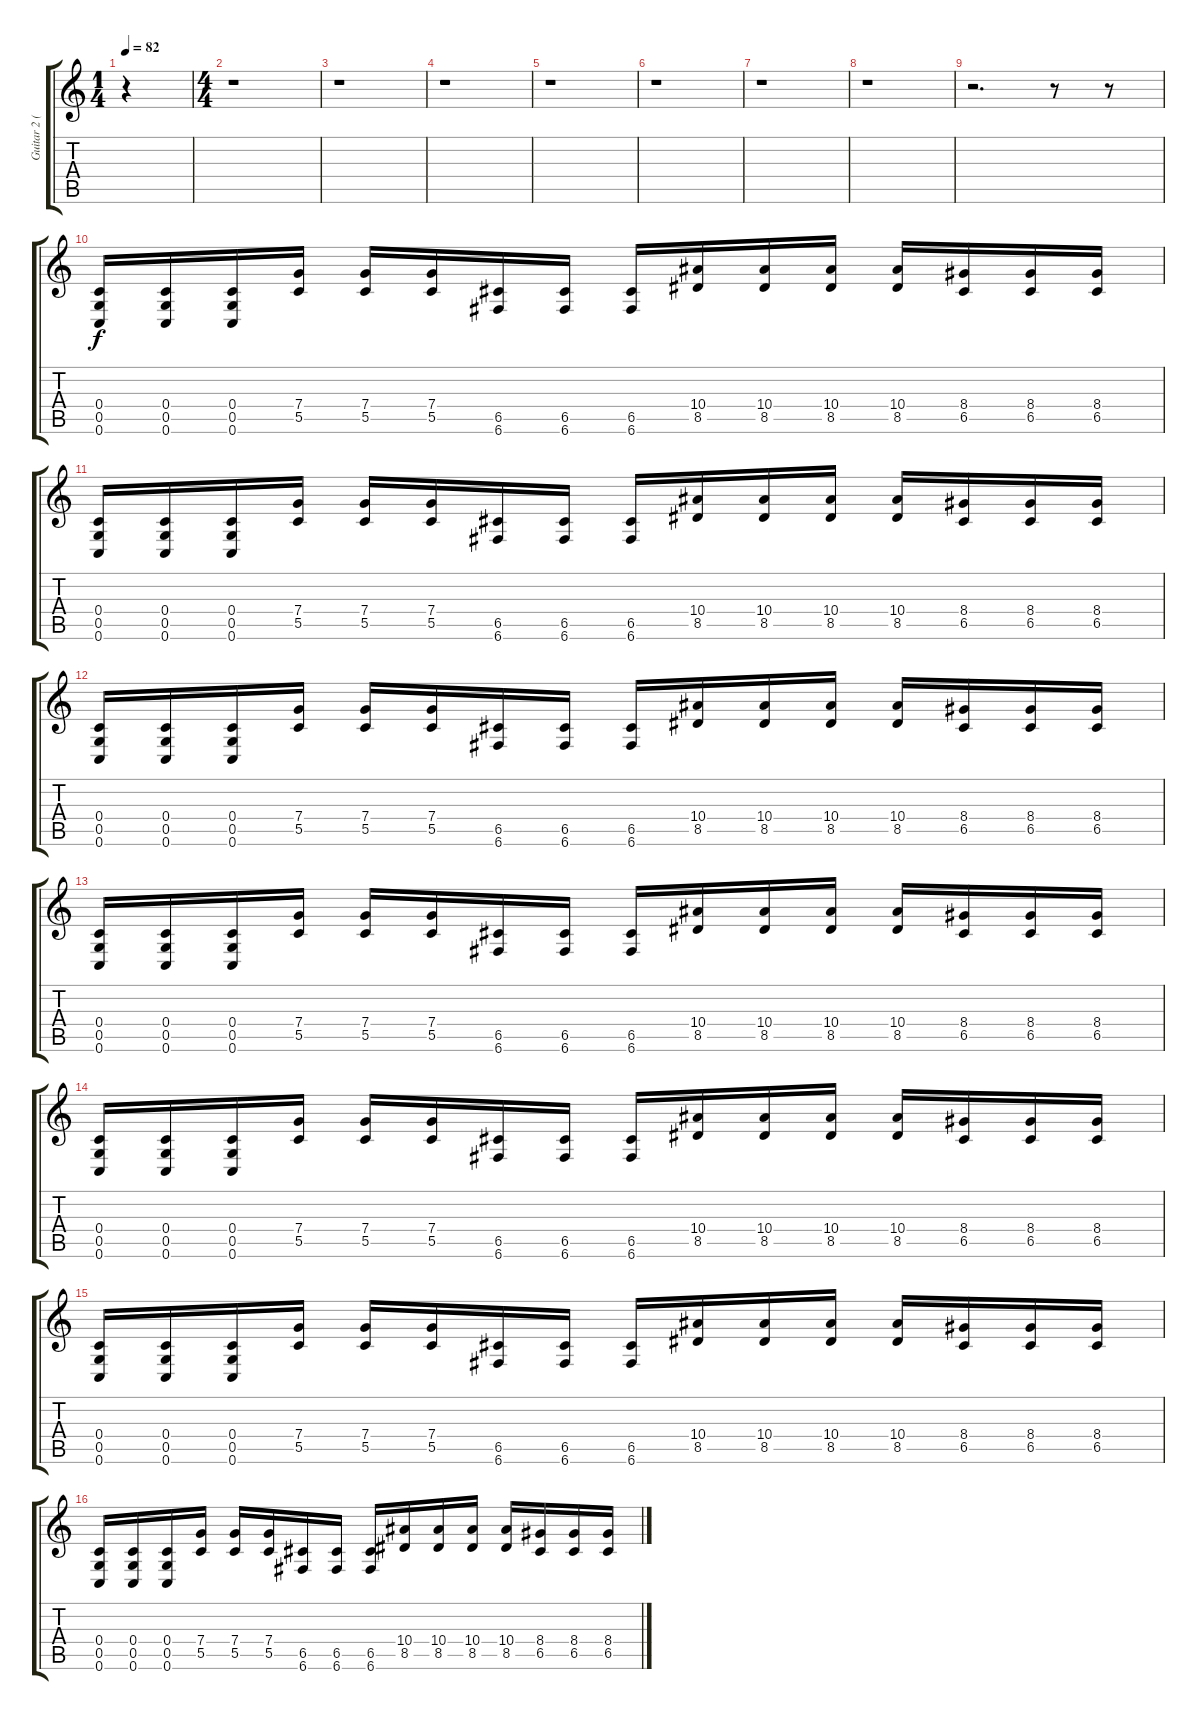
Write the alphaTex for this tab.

\track ("Guitar 2 (Back Up)" "Guitar 2 (") {instrument distortionguitar}
\staff {score tabs}
\tuning (D4 A3 F3 C3 G2 C2) {hide}
\ts (1 4)
\tempo 82
\clef g2
\ks c
r.4{dy f instrument distortionguitar} |
\ts (4 4)
r.1 |
r.1 |
r.1 |
r.1 |
r.1 |
r.1 |
r.1 |
r.2{d} r.8 r.8 |
(0.4 0.5 0.6).16 (0.4 0.5 0.6).16 (0.4 0.5 0.6).16 (7.4 5.5).16 (7.4 5.5).16 (7.4 5.5).16 (6.5 6.6).16 (6.5 6.6).16 (6.5 6.6).16 (10.4 8.5).16 (10.4 8.5).16 (10.4 8.5).16 (10.4 8.5).16 (8.4 6.5).16 (8.4 6.5).16 (8.4 6.5).16 |
(0.4 0.5 0.6).16 (0.4 0.5 0.6).16 (0.4 0.5 0.6).16 (7.4 5.5).16 (7.4 5.5).16 (7.4 5.5).16 (6.5 6.6).16 (6.5 6.6).16 (6.5 6.6).16 (10.4 8.5).16 (10.4 8.5).16 (10.4 8.5).16 (10.4 8.5).16 (8.4 6.5).16 (8.4 6.5).16 (8.4 6.5).16 |
(0.4 0.5 0.6).16 (0.4 0.5 0.6).16 (0.4 0.5 0.6).16 (7.4 5.5).16 (7.4 5.5).16 (7.4 5.5).16 (6.5 6.6).16 (6.5 6.6).16 (6.5 6.6).16 (10.4 8.5).16 (10.4 8.5).16 (10.4 8.5).16 (10.4 8.5).16 (8.4 6.5).16 (8.4 6.5).16 (8.4 6.5).16 |
(0.4 0.5 0.6).16 (0.4 0.5 0.6).16 (0.4 0.5 0.6).16 (7.4 5.5).16 (7.4 5.5).16 (7.4 5.5).16 (6.5 6.6).16 (6.5 6.6).16 (6.5 6.6).16 (10.4 8.5).16 (10.4 8.5).16 (10.4 8.5).16 (10.4 8.5).16 (8.4 6.5).16 (8.4 6.5).16 (8.4 6.5).16 |
(0.4 0.5 0.6).16 (0.4 0.5 0.6).16 (0.4 0.5 0.6).16 (7.4 5.5).16 (7.4 5.5).16 (7.4 5.5).16 (6.5 6.6).16 (6.5 6.6).16 (6.5 6.6).16 (10.4 8.5).16 (10.4 8.5).16 (10.4 8.5).16 (10.4 8.5).16 (8.4 6.5).16 (8.4 6.5).16 (8.4 6.5).16 |
(0.4 0.5 0.6).16 (0.4 0.5 0.6).16 (0.4 0.5 0.6).16 (7.4 5.5).16 (7.4 5.5).16 (7.4 5.5).16 (6.5 6.6).16 (6.5 6.6).16 (6.5 6.6).16 (10.4 8.5).16 (10.4 8.5).16 (10.4 8.5).16 (10.4 8.5).16 (8.4 6.5).16 (8.4 6.5).16 (8.4 6.5).16 |
(0.4 0.5 0.6).16 (0.4 0.5 0.6).16 (0.4 0.5 0.6).16 (7.4 5.5).16 (7.4 5.5).16 (7.4 5.5).16 (6.5 6.6).16 (6.5 6.6).16 (6.5 6.6).16 (10.4 8.5).16 (10.4 8.5).16 (10.4 8.5).16 (10.4 8.5).16 (8.4 6.5).16 (8.4 6.5).16 (8.4 6.5).16
